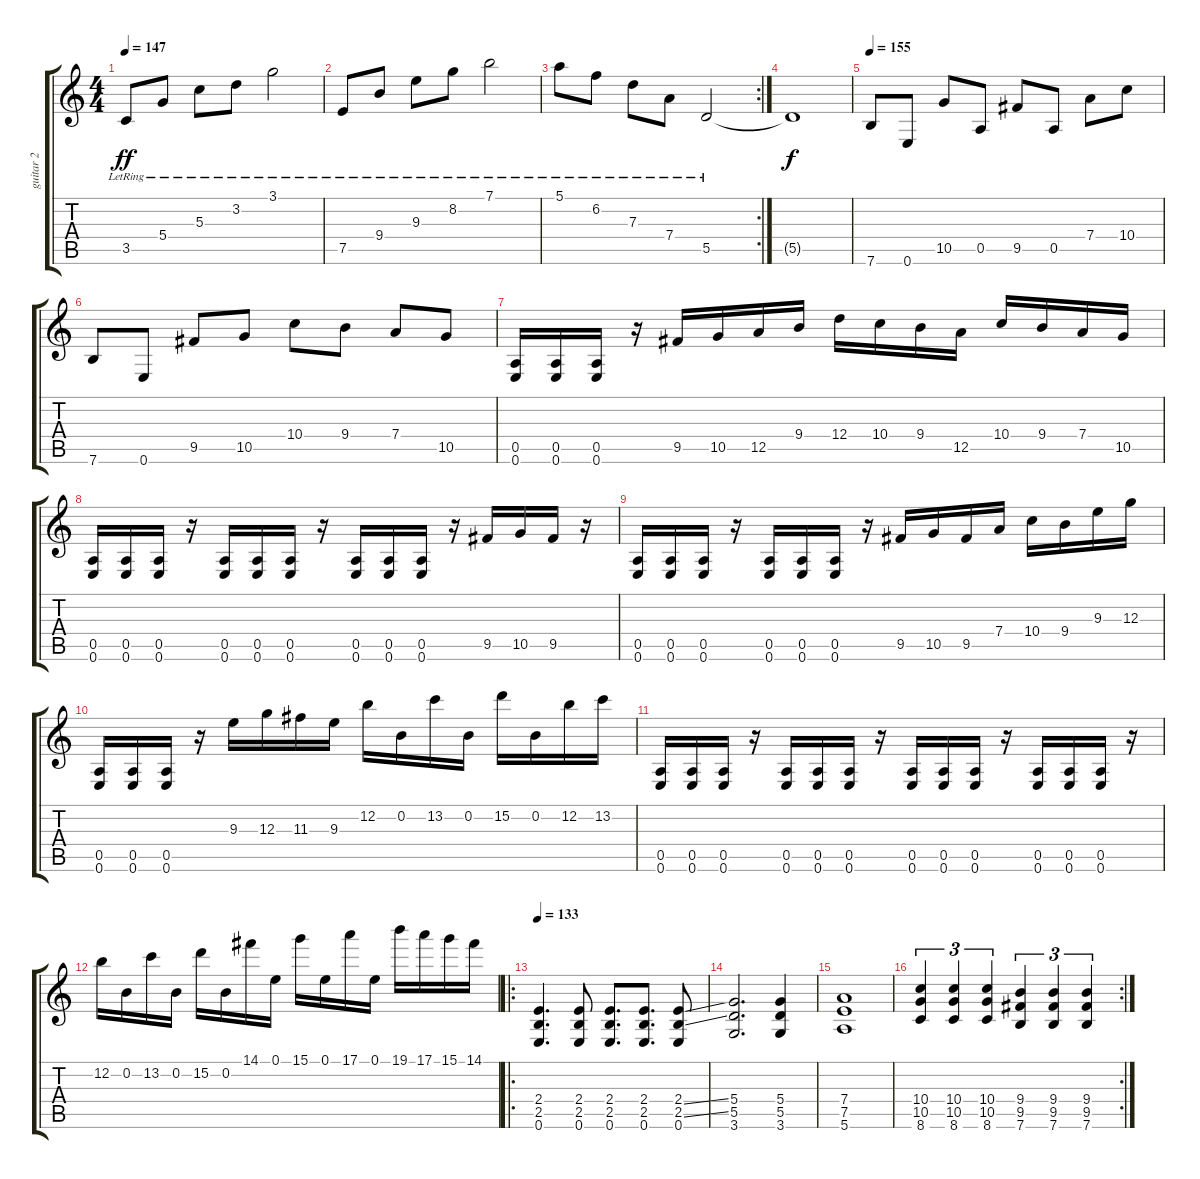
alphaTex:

\track ("guitar 2" "guitar 2") {instrument distortionguitar}
\staff {score tabs}
\tuning (E4 B3 G3 D3 A2 E2) {hide}
\ts (4 4)
\tempo 147
\clef g2
\ks c
3.5{lr}.8{dy ff} 5.4{lr}.8 5.3{lr}.8 3.2{lr}.8 3.1{lr}.2 |
7.5{lr}.8 9.4{lr}.8 9.3{lr}.8 8.2{lr}.8 7.1{lr}.2 |
\rc 2
5.1{lr}.8 6.2{lr}.8 7.3{lr}.8 7.4{lr}.8 5.5{lr}.2 |
5.5{t}.1{dy f} |
\tempo 155
7.6.8{instrument distortionguitar} 0.6.8 10.5.8 0.5.8 9.5.8 0.5.8 7.4.8 10.4.8 |
7.6.8 0.6.8 9.5.8 10.5.8 10.4.8 9.4.8 7.4.8 10.5.8 |
(0.5 0.6).16 (0.5 0.6).16 (0.5 0.6).16 r.16 9.5.16 10.5.16 12.5.16 9.4.16 12.4.16 10.4.16 9.4.16 12.5.16 10.4.16 9.4.16 7.4.16 10.5.16 |
(0.5 0.6).16 (0.5 0.6).16 (0.5 0.6).16 r.16 (0.5 0.6).16 (0.5 0.6).16 (0.5 0.6).16 r.16 (0.5 0.6).16 (0.5 0.6).16 (0.5 0.6).16 r.16 9.5.16 10.5.16 9.5.16 r.16 |
(0.5 0.6).16 (0.5 0.6).16 (0.5 0.6).16 r.16 (0.5 0.6).16 (0.5 0.6).16 (0.5 0.6).16 r.16 9.5.16 10.5.16 9.5.16 7.4.16 10.4.16 9.4.16 9.3.16 12.3.16 |
(0.5 0.6).16 (0.5 0.6).16 (0.5 0.6).16 r.16 9.3.16 12.3.16 11.3.16 9.3.16 12.2.16 0.2.16 13.2.16 0.2.16 15.2.16 0.2.16 12.2.16 13.2.16 |
(0.5 0.6).16 (0.5 0.6).16 (0.5 0.6).16 r.16 (0.5 0.6).16 (0.5 0.6).16 (0.5 0.6).16 r.16 (0.5 0.6).16 (0.5 0.6).16 (0.5 0.6).16 r.16 (0.5 0.6).16 (0.5 0.6).16 (0.5 0.6).16 r.16 |
12.2.16 0.2.16 13.2.16 0.2.16 15.2.16 0.2.16 14.1.16 0.1.16 15.1.16 0.1.16 17.1.16 0.1.16 19.1.16 17.1.16 15.1.16 14.1.16 |
\ro
\tempo 133
(2.4 2.5 0.6).4{d} (2.4 2.5 0.6).8 (2.4 2.5 0.6).8{d} (2.4 2.5 0.6).8{d} (2.4{ss} 2.5{ss} 0.6).8 |
(5.4 5.5 3.6).2{d} (5.4 5.5 3.6).4 |
(7.4 7.5 5.6).1 |
\rc 2
(10.4 10.5 8.6).4{tu (3 2)} (10.4 10.5 8.6).4{tu (3 2)} (10.4 10.5 8.6).4{tu (3 2)} (9.4 9.5 7.6).4{tu (3 2)} (9.4 9.5 7.6).4{tu (3 2)} (9.4 9.5 7.6).4{tu (3 2)}
